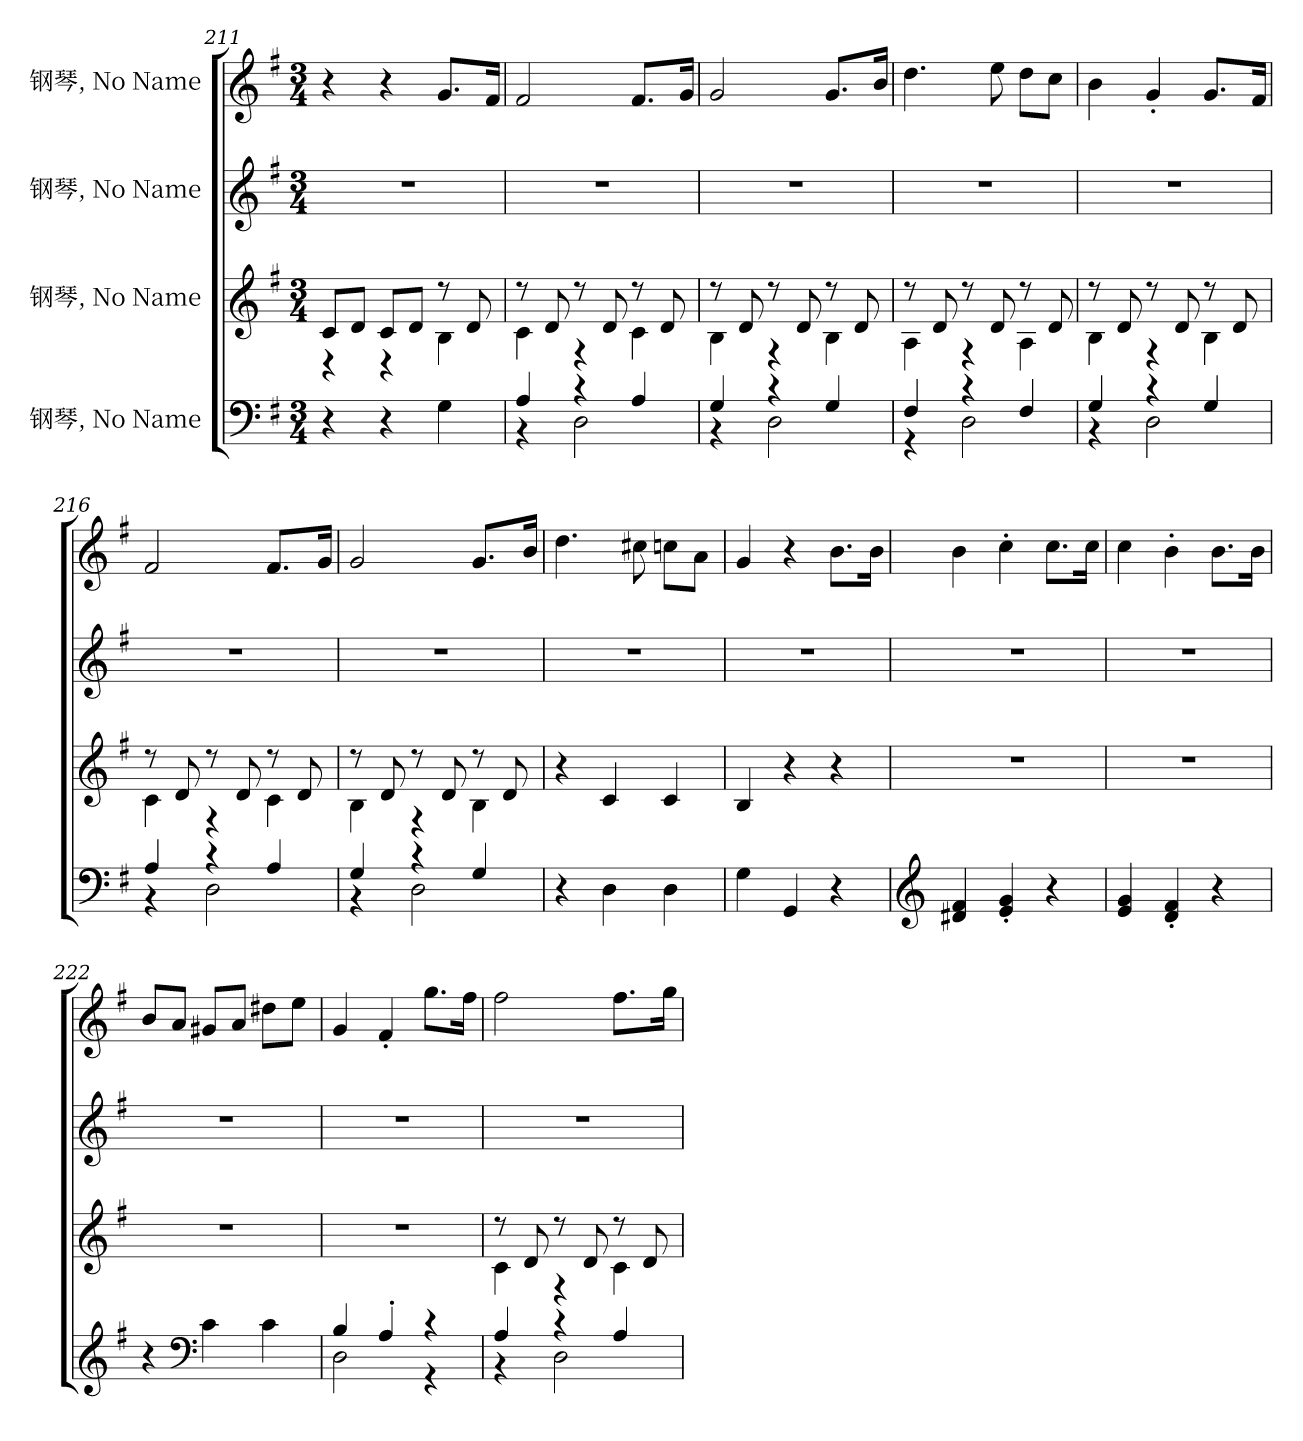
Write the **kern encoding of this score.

**kern	**kern	**kern	**kern
*part4	*part3	*part2	*part1
*staff4	*staff3	*staff2	*staff1
*I"钢琴, No Name	*I"钢琴, No Name	*I"钢琴, No Name	*I"钢琴, No Name
*clefF4	*clefG2	*clefG2	*clefG2
*k[f#]	*k[f#]	*k[f#]	*k[f#]
*M3/4	*M3/4	*M3/4	*M3/4
=211	=211	=211	=211
*	*^	*	*
4r	8c/L	4r	2.r	4r
.	8d/J	.	.	.
4r	8c/L	4r	.	4r
.	8d/J	.	.	.
4G\	8r	4B\	.	8.g/L
.	8d/	.	.	.
.	.	.	.	16f#/Jk
=212	=212	=212	=212	=212
*^	*	*	*	*
4A/	4r	8r	4c\	2.r	2f#/
.	.	8d/	.	.	.
4r	2D\	8r	4r	.	.
.	.	8d/	.	.	.
4A/	.	8r	4c\	.	8.f#/L
.	.	8d/	.	.	.
.	.	.	.	.	16g/Jk
=213	=213	=213	=213	=213	=213
4G/	4r	8r	4B\	2.r	2g/
.	.	8d/	.	.	.
4r	2D\	8r	4r	.	.
.	.	8d/	.	.	.
4G/	.	8r	4B\	.	8.g/L
.	.	8d/	.	.	.
.	.	.	.	.	16b/Jk
=214	=214	=214	=214	=214	=214
4F#/	4r	8r	4A\	2.r	4.dd\
.	.	8d/	.	.	.
4r	2D\	8r	4r	.	.
.	.	8d/	.	.	8ee\
4F#/	.	8r	4A\	.	8dd\L
.	.	8d/	.	.	8cc\J
!!LO:PB:g=z
=215	=215	=215	=215	=215	=215
4G/	4r	8r	4B\	2.r	4b\
.	.	8d/	.	.	.
4r	2D\	8r	4r	.	4g'/
.	.	8d/	.	.	.
4G/	.	8r	4B\	.	8.g/L
.	.	8d/	.	.	.
.	.	.	.	.	16f#/Jk
=216	=216	=216	=216	=216	=216
4A/	4r	8r	4c\	2.r	2f#/
.	.	8d/	.	.	.
4r	2D\	8r	4r	.	.
.	.	8d/	.	.	.
4A/	.	8r	4c\	.	8.f#/L
.	.	8d/	.	.	.
.	.	.	.	.	16g/Jk
=217	=217	=217	=217	=217	=217
4G/	4r	8r	4B\	2.r	2g/
.	.	8d/	.	.	.
4r	2D\	8r	4r	.	.
.	.	8d/	.	.	.
4G/	.	8r	4B\	.	8.g/L
.	.	8d/	.	.	.
.	.	.	.	.	16b/Jk
*v	*v	*	*	*	*
*	*v	*v	*	*
=218	=218	=218	=218
4r	4r	2.r	4.dd\
4D\	4c/	.	.
.	.	.	8cc#X\
4D\	4c/	.	8ccn\L
.	.	.	8a\J
=219	=219	=219	=219
*	*	*	*MM98
4G\	4B/	2.r	4g/
4GG/	4r	.	4r
4r	4r	.	8.b\L
.	.	.	16b\Jk
!!LO:LB:g=z
=220	=220	=220	=220
*clefG2	*	*	*
4d#X/ 4f#/	2.r	2.r	4b\
4e/' 4g/'	.	.	4cc'\
4r	.	.	8.cc\L
.	.	.	16cc\Jk
=221	=221	=221	=221
4e/ 4g/	2.r	2.r	4cc\
4d/' 4f#/'	.	.	4b'\
4r	.	.	8.b\L
.	.	.	16b\Jk
=222	=222	=222	=222
4r	2.r	2.r	8b/L
.	.	.	8a/J
*clefF4	*	*	*
4c\	.	.	8g#X/L
.	.	.	8a/J
4c\	.	.	8dd#X\L
.	.	.	8ee\J
=223	=223	=223	=223
*^	*	*	*
4B/	2D\	2.r	2.r	4g/
4A'/	.	.	.	4f#'/
4r	4r	.	.	8.gg\L
.	.	.	.	16ff#\Jk
=224	=224	=224	=224	=224
*	*	*^	*	*
4A/	4r	8r	4c\	2.r	2ff#\
.	.	8d/	.	.	.
4r	2D\	8r	4r	.	.
.	.	8d/	.	.	.
4A/	.	8r	4c\	.	8.ff#\L
.	.	8d/	.	.	.
.	.	.	.	.	16gg\Jk
*v	*v	*	*	*	*
*	*v	*v	*	*
=	=	=	=
*-	*-	*-	*-
